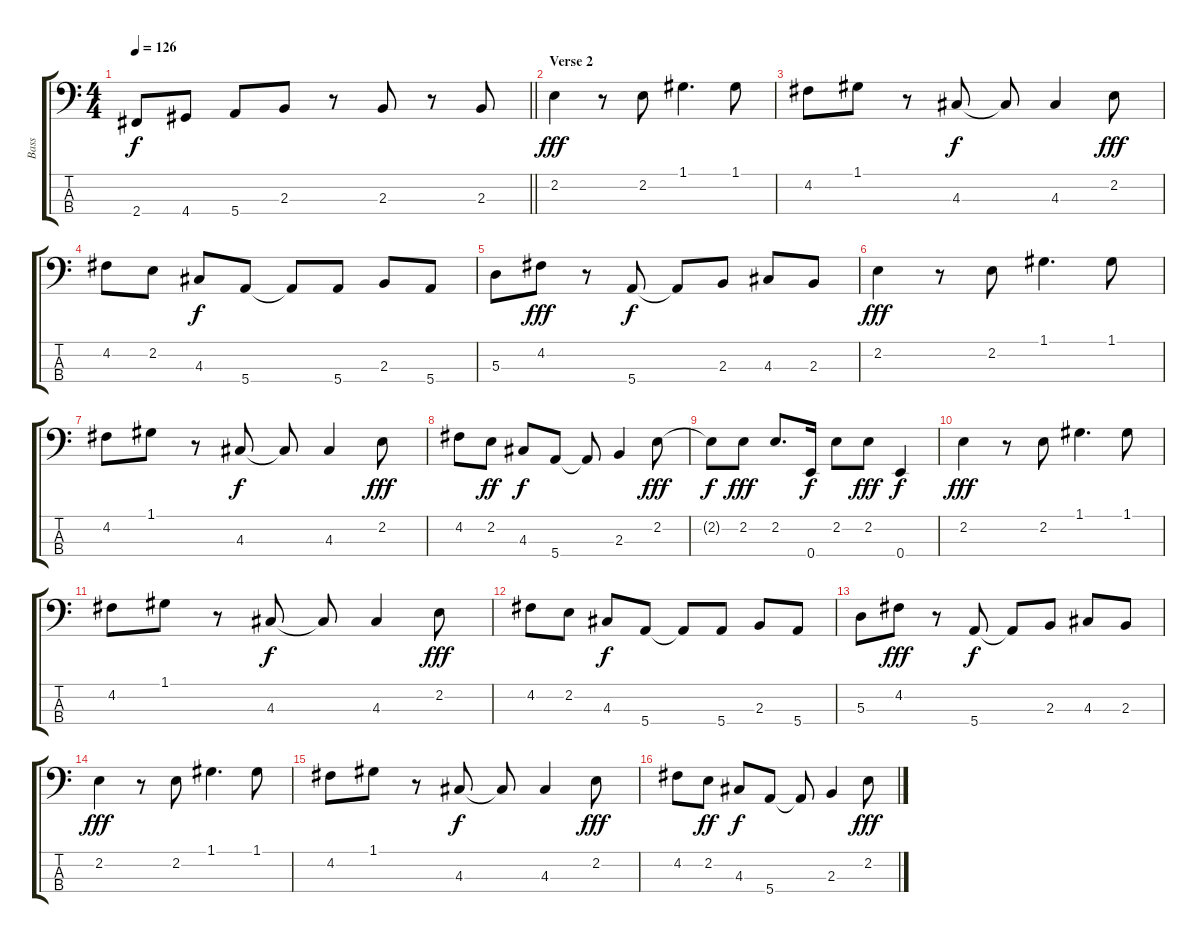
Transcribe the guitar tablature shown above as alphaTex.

\track ("Bass" "Bass") {instrument electricbassfinger}
\staff {score tabs}
\tuning (G2 D2 A1 E1) {hide}
\ts (4 4)
\tempo 126
\clef f4
\barLineRight lightlight
\ks c
2.4{t}.8{dy f} 4.4.8 5.4.8 2.3.8 r.8 2.3.8 r.8 2.3.8 |
\section ("" "Verse 2")
2.2.4{dy fff} r.8 2.2.8 1.1.4{d} 1.1.8 |
4.2.8 1.1.8 r.8 4.3.8{dy f} 4.3{t}.8 4.3.4 2.2.8{dy fff} |
4.2.8 2.2.8 4.3.8{dy f} 5.4.8 5.4{t}.8 5.4.8 2.3.8 5.4.8 |
5.3.8 4.2.8{dy fff} r.8 5.4.8{dy f} 5.4{t}.8 2.3.8 4.3.8 2.3.8 |
2.2.4{dy fff} r.8 2.2.8 1.1.4{d} 1.1.8 |
4.2.8 1.1.8 r.8 4.3.8{dy f} 4.3{t}.8 4.3.4 2.2.8{dy fff} |
4.2.8 2.2.8{dy ff} 4.3.8{dy f} 5.4.8 5.4{t}.8 2.3.4 2.2.8{dy fff} |
2.2{t}.8{dy f} 2.2.8{dy fff} 2.2.8{d} 0.4.16{dy f} 2.2.8 2.2.8{dy fff} 0.4.4{dy f} |
2.2.4{dy fff} r.8 2.2.8 1.1.4{d} 1.1.8 |
4.2.8 1.1.8 r.8 4.3.8{dy f} 4.3{t}.8 4.3.4 2.2.8{dy fff} |
4.2.8 2.2.8 4.3.8{dy f} 5.4.8 5.4{t}.8 5.4.8 2.3.8 5.4.8 |
5.3.8 4.2.8{dy fff} r.8 5.4.8{dy f} 5.4{t}.8 2.3.8 4.3.8 2.3.8 |
2.2.4{dy fff} r.8 2.2.8 1.1.4{d} 1.1.8 |
4.2.8 1.1.8 r.8 4.3.8{dy f} 4.3{t}.8 4.3.4 2.2.8{dy fff} |
4.2.8 2.2.8{dy ff} 4.3.8{dy f} 5.4.8 5.4{t}.8 2.3.4 2.2.8{dy fff}
